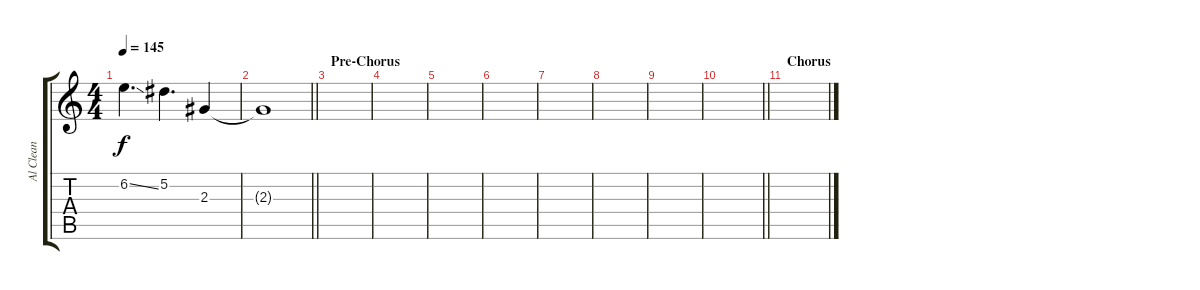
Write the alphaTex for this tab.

\track ("Al Clean" "Al Clean") {instrument electricguitarclean}
\staff {score tabs}
\tuning (Eb4 Bb3 Gb3 Db3 Ab2 Db2) {hide}
\ts (4 4)
\tempo 145
\clef g2
\ks c
6.2{ss}.4{d dy f} 5.2.4{d} 2.3.4 |
\barLineRight lightlight
2.3{t}.1 |
\section ("" "Pre-Chorus")
|
|
|
|
|
|
|
\barLineRight lightlight
|
\section ("" "Chorus")
